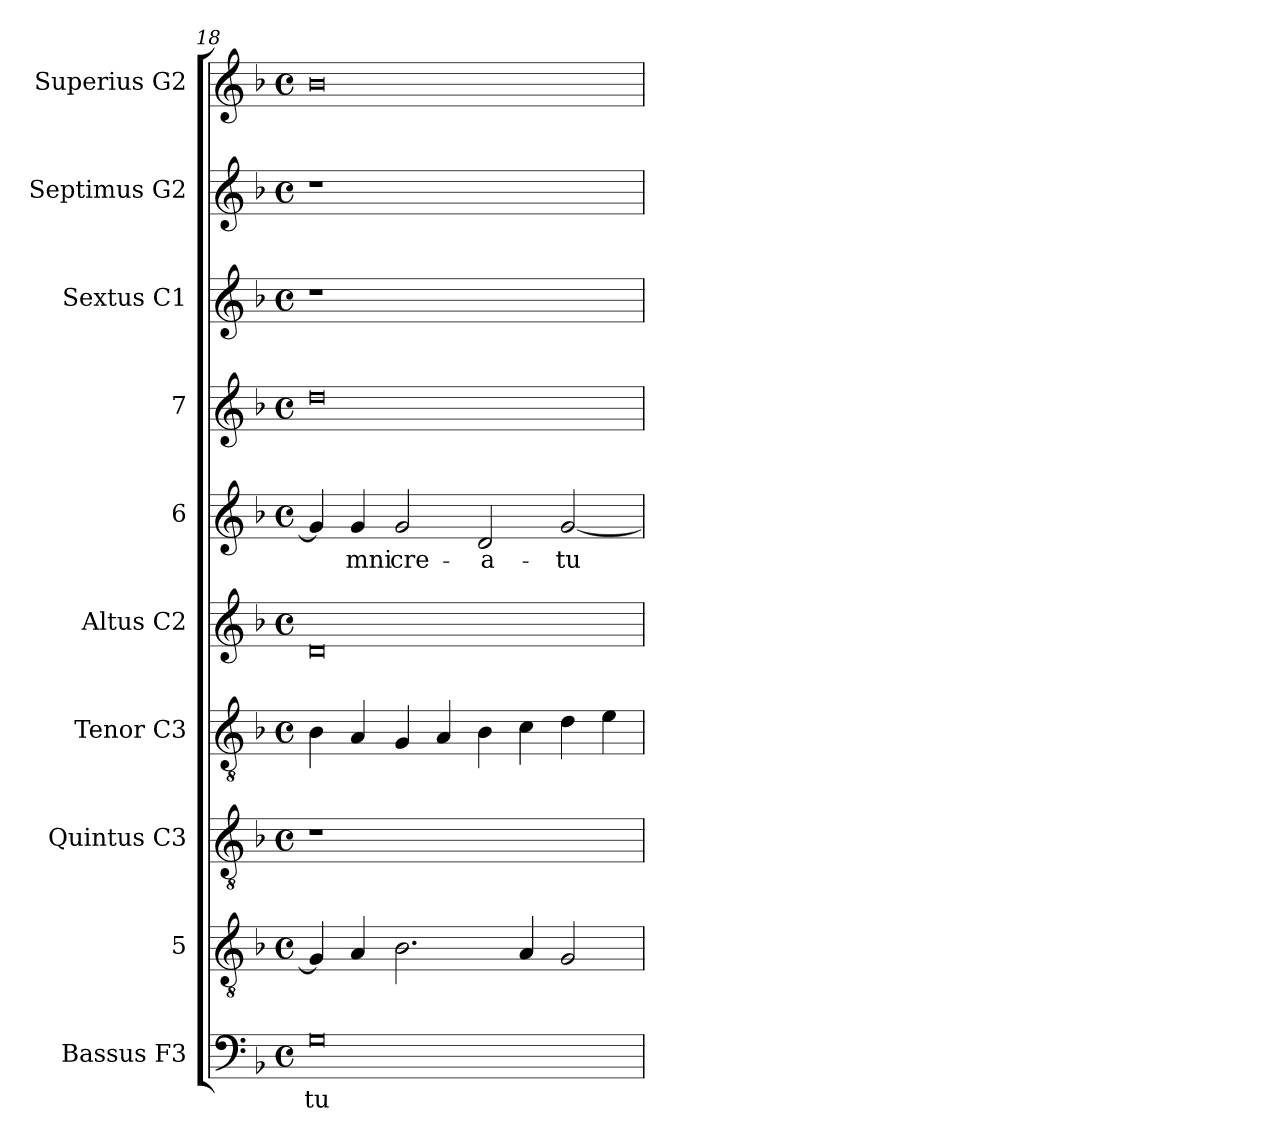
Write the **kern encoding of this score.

**kern	**text	**kern	**text	**kern	**kern	**text	**kern	**text	**kern	**text	**kern	**text	**kern	**kern	**kern	**text
*part10	*part10	*part9	*part9	*part8	*part7	*part7	*part6	*part6	*part5	*part5	*part4	*part4	*part3	*part2	*part1	*part1
*staff10	*staff10	*staff9	*staff9	*staff8	*staff7	*staff7	*staff6	*staff6	*staff5	*staff5	*staff4	*staff4	*staff3	*staff2	*staff1	*staff1
*I"Bassus  F3	*	*I"5	*	*I"Quintus  C3	*I"Tenor  C3	*	*I"Altus  C2	*	*I"6	*	*I"7	*	*I"Sextus  C1	*I"Septimus  G2	*I"Superius  G2	*
*I'B	*	*	*	*	*I'T	*	*I'A	*	*	*	*	*	*	*	*I'S	*
*clefF4	*	*clefGv2	*	*clefGv2	*clefGv2	*	*clefG2	*	*clefG2	*	*clefG2	*	*clefG2	*clefG2	*clefG2	*
*k[b-]	*	*k[b-]	*	*k[b-]	*k[b-]	*	*k[b-]	*	*k[b-]	*	*k[b-]	*	*k[b-]	*k[b-]	*k[b-]	*
*F:	*	*F:	*	*F:	*F:	*	*F:	*	*F:	*	*F:	*	*F:	*F:	*F:	*
*M4/4	*	*M4/4	*	*M4/4	*M4/4	*	*M4/4	*	*M4/4	*	*M4/4	*	*M4/4	*M4/4	*M4/4	*
*met(c)	*	*met(c)	*	*met(c)	*met(c)	*	*met(c)	*	*met(c)	*	*met(c)	*	*met(c)	*met(c)	*met(c)	*
=18	=18	=18	=18	=18	=18	=18	=18	=18	=18	=18	=18	=18	=18	=18	=18	=18
!	!LO:LY:b:rj	!	!LO:LY:b:cj	!	!	!LO:LY:b:rj	!	!LO:LY:b:rj	!	!LO:LY:b:cj	!	!LO:LY:b:cj	!	!	!	!LO:LY:b:rj
0G	-tu-	4G/]	--	1r	4B-\	--	0d	--	4g/]	--	0dd	--	1r	1r	0b-	--
!	!	!	!LO:LY:b:cj	!	!	!LO:LY:b:rj	!	!	!	!LO:LY:b:cj	!	!	!	!	!	!
.	.	4A/	--	.	4A/	--	.	.	4g/	-mni	.	.	.	.	.	.
!	!	!	!LO:LY:b:cj	!	!	!LO:LY:b:rj	!	!	!	!LO:LY:b:cj	!	!	!	!	!	!
.	.	2.B-\	--	.	4G/	--	.	.	2g/	cre-	.	.	.	.	.	.
!	!	!	!	!	!	!LO:LY:b:rj	!	!	!	!	!	!	!	!	!	!
.	.	.	.	.	4A/	--	.	.	.	.	.	.	.	.	.	.
!	!	!	!	!	!	!LO:LY:b:rj	!	!	!	!LO:LY:b:cj	!	!	!	!	!	!
.	.	.	.	1ryy	4B-\	--	.	.	2d/	-a-	.	.	1ryy	1ryy	.	.
!	!	!	!LO:LY:b:cj	!	!	!LO:LY:b:rj	!	!	!	!	!	!	!	!	!	!
.	.	4A/	--	.	4c\	--	.	.	.	.	.	.	.	.	.	.
!	!	!	!LO:LY:b:cj	!	!	!LO:LY:b:rj	!	!	!	!LO:LY:b:cj	!	!	!	!	!	!
.	.	2G/	--	.	4d\	--	.	.	[<2g/	-tu-	.	.	.	.	.	.
!	!	!	!	!	!	!LO:LY:b:rj	!	!	!	!	!	!	!	!	!	!
.	.	.	.	.	4e\	--	.	.	.	.	.	.	.	.	.	.
=	=	=	=	=	=	=	=	=	=	=	=	=	=	=	=	=
*-	*-	*-	*-	*-	*-	*-	*-	*-	*-	*-	*-	*-	*-	*-	*-	*-
